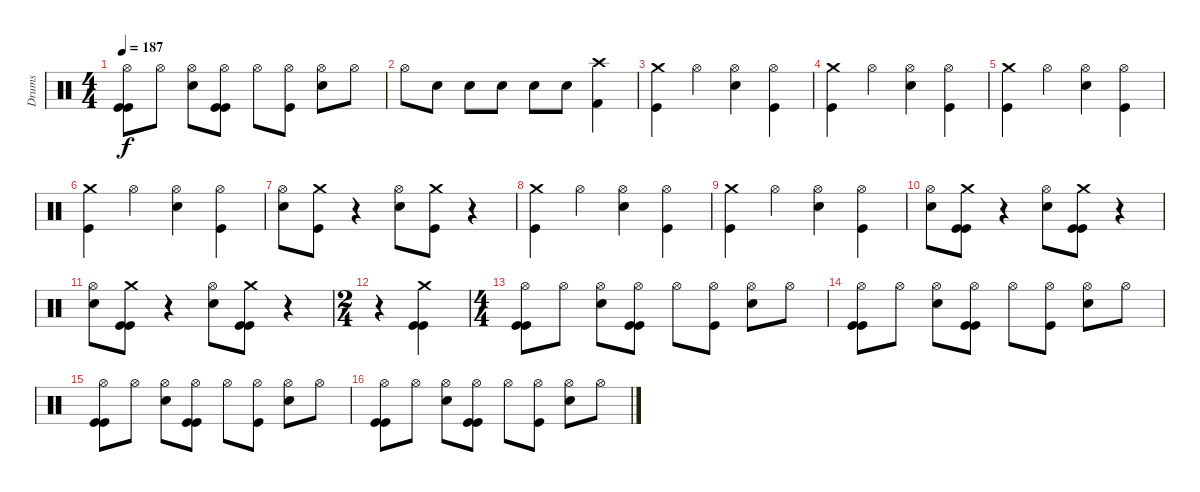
\track ("Drums" "Drums") {instrument percussion}
\staff {score}
\articulation defaults
\ts (4 4)
\tempo 187
\clef neutral
\ks c
("Hi-Hat (open)" "Kick (hit)" "Kick (hit)").8{dy f} "Hi-Hat (open)".8 ("Hi-Hat (open)" "Electric Snare (hit)").8 ("Hi-Hat (open)" "Kick (hit)" "Kick (hit)").8 "Hi-Hat (open)".8 ("Hi-Hat (open)" "Kick (hit)").8 ("Hi-Hat (open)" "Electric Snare (hit)").8 "Hi-Hat (open)".8 |
"Hi-Hat (open)".8 "Snare (hit) 2".8 "Snare (hit) 2".8 "Snare (hit) 2".8 "Snare (hit) 2".8 "Snare (hit) 2".8 ("Crash high (hit)" "Kick (hit) 2").4 |
("Kick (hit)" "Crash medium (hit)").4 "Hi-Hat (open)".4 ("Hi-Hat (open)" "Electric Snare (hit)").4 ("Hi-Hat (open)" "Kick (hit)").4 |
("Kick (hit)" "Crash medium (hit)").4 "Hi-Hat (open)".4 ("Hi-Hat (open)" "Electric Snare (hit)").4 ("Hi-Hat (open)" "Kick (hit)").4 |
("Kick (hit)" "Crash medium (hit)").4 "Hi-Hat (open)".4 ("Hi-Hat (open)" "Electric Snare (hit)").4 ("Hi-Hat (open)" "Kick (hit)").4 |
("Kick (hit)" "Crash medium (hit)").4 "Hi-Hat (open)".4 ("Hi-Hat (open)" "Electric Snare (hit)").4 ("Hi-Hat (open)" "Kick (hit)").4 |
("Hi-Hat (open)" "Electric Snare (hit)").8 ("Kick (hit)" "Crash medium (hit)").8 r.4 ("Hi-Hat (open)" "Electric Snare (hit)").8 ("Kick (hit)" "Crash medium (hit)").8 r.4 |
("Kick (hit)" "Crash medium (hit)").4 "Hi-Hat (open)".4 ("Hi-Hat (open)" "Electric Snare (hit)").4 ("Hi-Hat (open)" "Kick (hit)").4 |
("Kick (hit)" "Crash medium (hit)").4 "Hi-Hat (open)".4 ("Hi-Hat (open)" "Electric Snare (hit)").4 ("Hi-Hat (open)" "Kick (hit)").4 |
("Hi-Hat (open)" "Electric Snare (hit)").8 ("Kick (hit)" "Kick (hit)" "Crash medium (hit)").8 r.4 ("Hi-Hat (open)" "Electric Snare (hit)").8 ("Kick (hit)" "Kick (hit)" "Crash medium (hit)").8 r.4 |
("Hi-Hat (open)" "Electric Snare (hit)").8 ("Kick (hit)" "Kick (hit)" "Crash medium (hit)").8 r.4 ("Hi-Hat (open)" "Electric Snare (hit)").8 ("Kick (hit)" "Kick (hit)" "Crash medium (hit)").8 r.4 |
\ts (2 4)
r.4 ("Kick (hit)" "Kick (hit)" "Crash medium (hit)").4 |
\ts (4 4)
("Hi-Hat (open)" "Kick (hit)" "Kick (hit)").8 "Hi-Hat (open)".8 ("Hi-Hat (open)" "Electric Snare (hit)").8 ("Hi-Hat (open)" "Kick (hit)" "Kick (hit)").8 "Hi-Hat (open)".8 ("Hi-Hat (open)" "Kick (hit)").8 ("Hi-Hat (open)" "Electric Snare (hit)").8 "Hi-Hat (open)".8 |
("Hi-Hat (open)" "Kick (hit)" "Kick (hit)").8 "Hi-Hat (open)".8 ("Hi-Hat (open)" "Electric Snare (hit)").8 ("Hi-Hat (open)" "Kick (hit)" "Kick (hit)").8 "Hi-Hat (open)".8 ("Hi-Hat (open)" "Kick (hit)").8 ("Hi-Hat (open)" "Electric Snare (hit)").8 "Hi-Hat (open)".8 |
("Hi-Hat (open)" "Kick (hit)" "Kick (hit)").8 "Hi-Hat (open)".8 ("Hi-Hat (open)" "Electric Snare (hit)").8 ("Hi-Hat (open)" "Kick (hit)" "Kick (hit)").8 "Hi-Hat (open)".8 ("Hi-Hat (open)" "Kick (hit)").8 ("Hi-Hat (open)" "Electric Snare (hit)").8 "Hi-Hat (open)".8 |
("Hi-Hat (open)" "Kick (hit)" "Kick (hit)").8 "Hi-Hat (open)".8 ("Hi-Hat (open)" "Electric Snare (hit)").8 ("Hi-Hat (open)" "Kick (hit)" "Kick (hit)").8 "Hi-Hat (open)".8 ("Hi-Hat (open)" "Kick (hit)").8 ("Hi-Hat (open)" "Electric Snare (hit)").8 "Hi-Hat (open)".8
